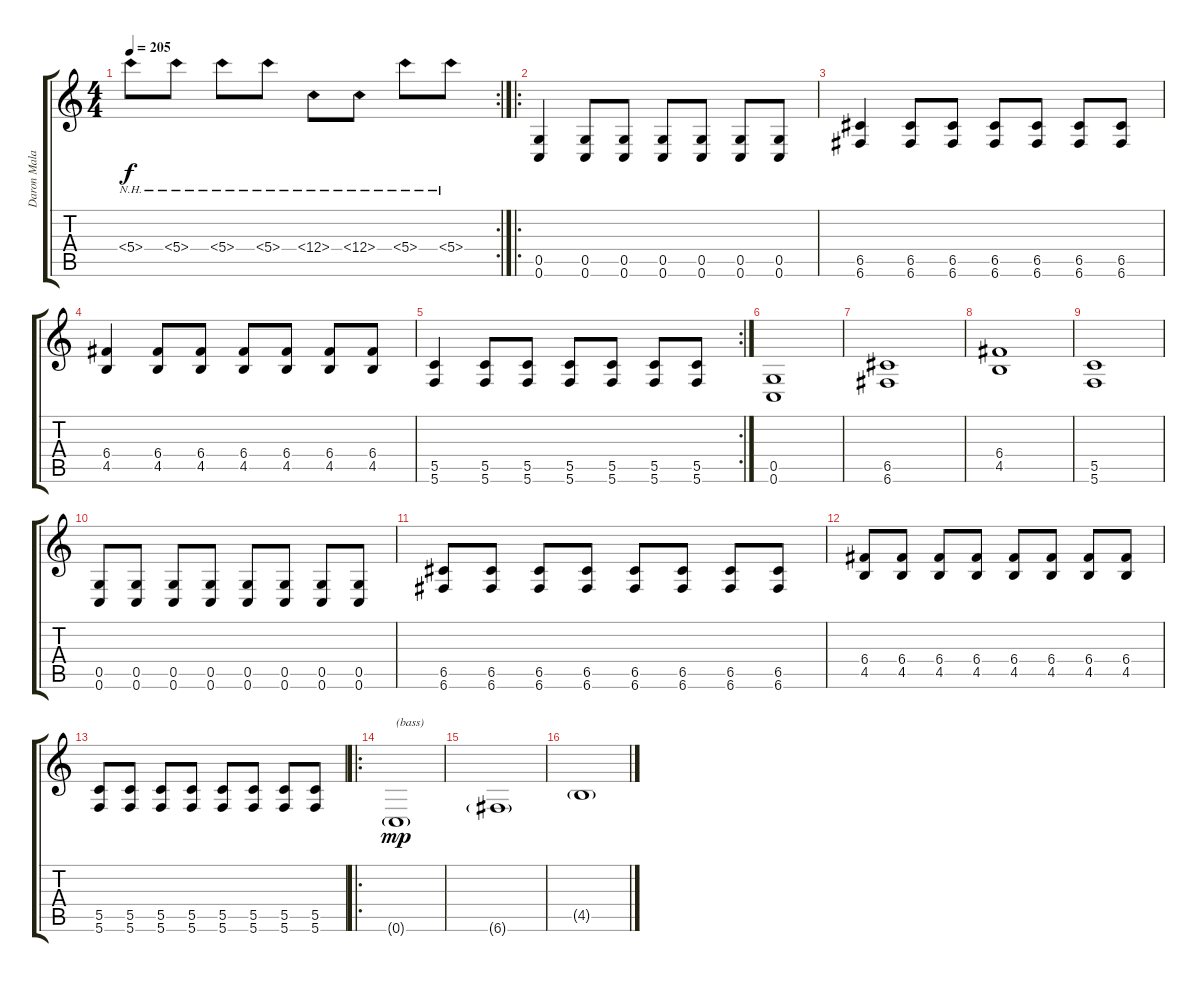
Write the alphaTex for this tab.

\track ("Daron Malakian" "Daron Mala") {instrument distortionguitar}
\staff {score tabs}
\tuning (D4 A3 F3 C3 G2 C2) {hide}
\rc 2
\ts (4 4)
\tempo 205
\clef g2
\ks c
5.4{nh}.8{dy f} 5.4{nh}.8 5.4{nh}.8 5.4{nh}.8 6.4{nh}.8 6.4{nh}.8 5.4{nh}.8 5.4{nh}.8 |
\ro
(0.5 0.6).4 (0.5 0.6).8 (0.5 0.6).8 (0.5 0.6).8 (0.5 0.6).8 (0.5 0.6).8 (0.5 0.6).8 |
(6.5 6.6).4 (6.5 6.6).8 (6.5 6.6).8 (6.5 6.6).8 (6.5 6.6).8 (6.5 6.6).8 (6.5 6.6).8 |
(6.4 4.5).4 (6.4 4.5).8 (6.4 4.5).8 (6.4 4.5).8 (6.4 4.5).8 (6.4 4.5).8 (6.4 4.5).8 |
\rc 2
(5.5 5.6).4 (5.5 5.6).8 (5.5 5.6).8 (5.5 5.6).8 (5.5 5.6).8 (5.5 5.6).8 (5.5 5.6).8 |
(0.5 0.6).1 |
(6.5 6.6).1 |
(6.4 4.5).1 |
(5.5 5.6).1 |
(0.5 0.6).8 (0.5 0.6).8 (0.5 0.6).8 (0.5 0.6).8 (0.5 0.6).8 (0.5 0.6).8 (0.5 0.6).8 (0.5 0.6).8 |
(6.5 6.6).8 (6.5 6.6).8 (6.5 6.6).8 (6.5 6.6).8 (6.5 6.6).8 (6.5 6.6).8 (6.5 6.6).8 (6.5 6.6).8 |
(6.4 4.5).8 (6.4 4.5).8 (6.4 4.5).8 (6.4 4.5).8 (6.4 4.5).8 (6.4 4.5).8 (6.4 4.5).8 (6.4 4.5).8 |
(5.5 5.6).8 (5.5 5.6).8 (5.5 5.6).8 (5.5 5.6).8 (5.5 5.6).8 (5.5 5.6).8 (5.5 5.6).8 (5.5 5.6).8 |
\ro
0.6{g}.1{txt "(bass)" dy mp} |
6.6{g}.1 |
4.5{g}.1
